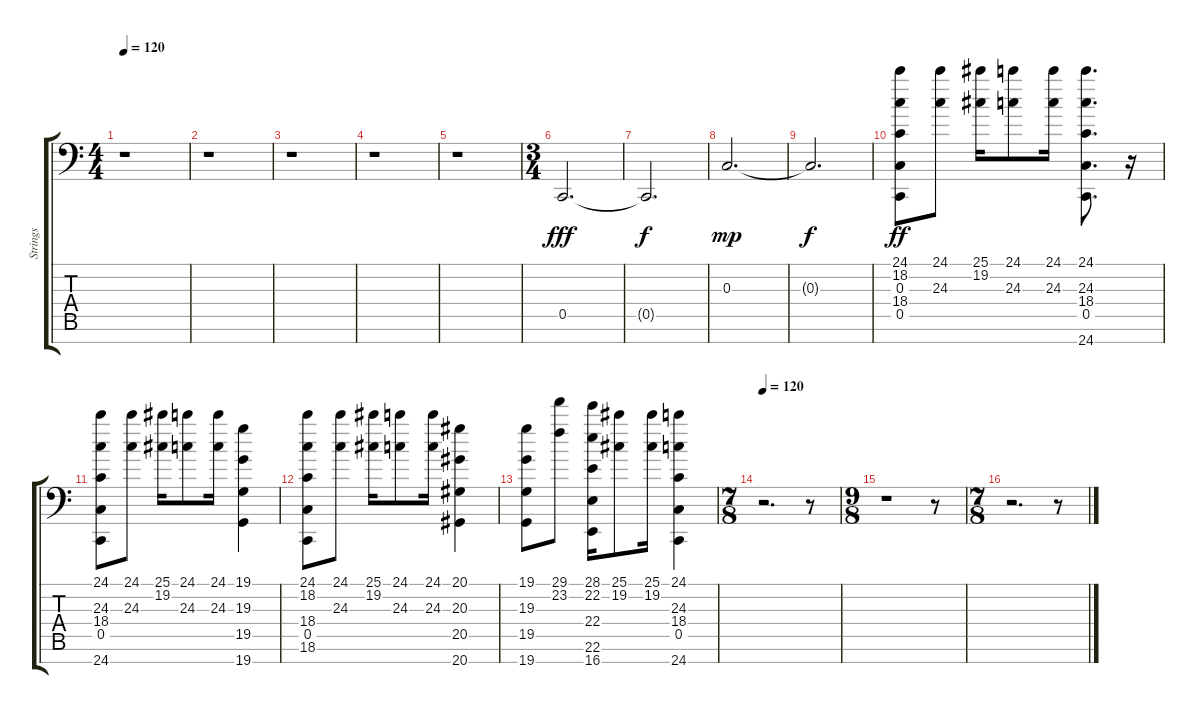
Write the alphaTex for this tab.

\track ("Strings" "Strings") {instrument stringensemble1}
\staff {score tabs}
\tuning (C4 Gb3 C3 Gb2 C2 Gb1 C1) {hide}
\ts (4 4)
\tempo 120
\clef f4
\ks c
r.1{dy fff} |
r.1 |
r.1 |
r.1 |
r.1 |
\ts (3 4)
0.5.2{d} |
0.5{t}.2{d dy f} |
0.3.2{d dy mp} |
0.3{t}.2{d dy f} |
(24.1 18.2 0.3 18.4 0.5).8{dy ff} (24.1 24.3).8 (25.1 19.2).16 (24.1 24.3).8 (24.1 24.3).16 (24.1 24.3 18.4 0.5 24.7).8{d} r.16 |
(24.1 24.3 18.4 0.5 24.7).8 (24.1 24.3).8 (25.1 19.2).16 (24.1 24.3).8 (24.1 24.3).16 (19.1 19.3 19.5 19.7).4 |
(24.1 18.2 18.4 0.5 18.6).8 (24.1 24.3).8 (25.1 19.2).16 (24.1 24.3).8 (24.1 24.3).16 (20.1 20.3 20.5 20.7).4 |
(19.1 19.3 19.5 19.7).8 (29.1 23.2).8 (28.1 22.2 22.4 22.6 16.7).16 (25.1 19.2).8 (25.1 19.2).16 (24.1 24.3 18.4 0.5 24.7).4 |
\ts (7 8)
\tempo 120
r.2{d} r.8 |
\ts (9 8)
r.1 r.8 |
\ts (7 8)
r.2{d} r.8
